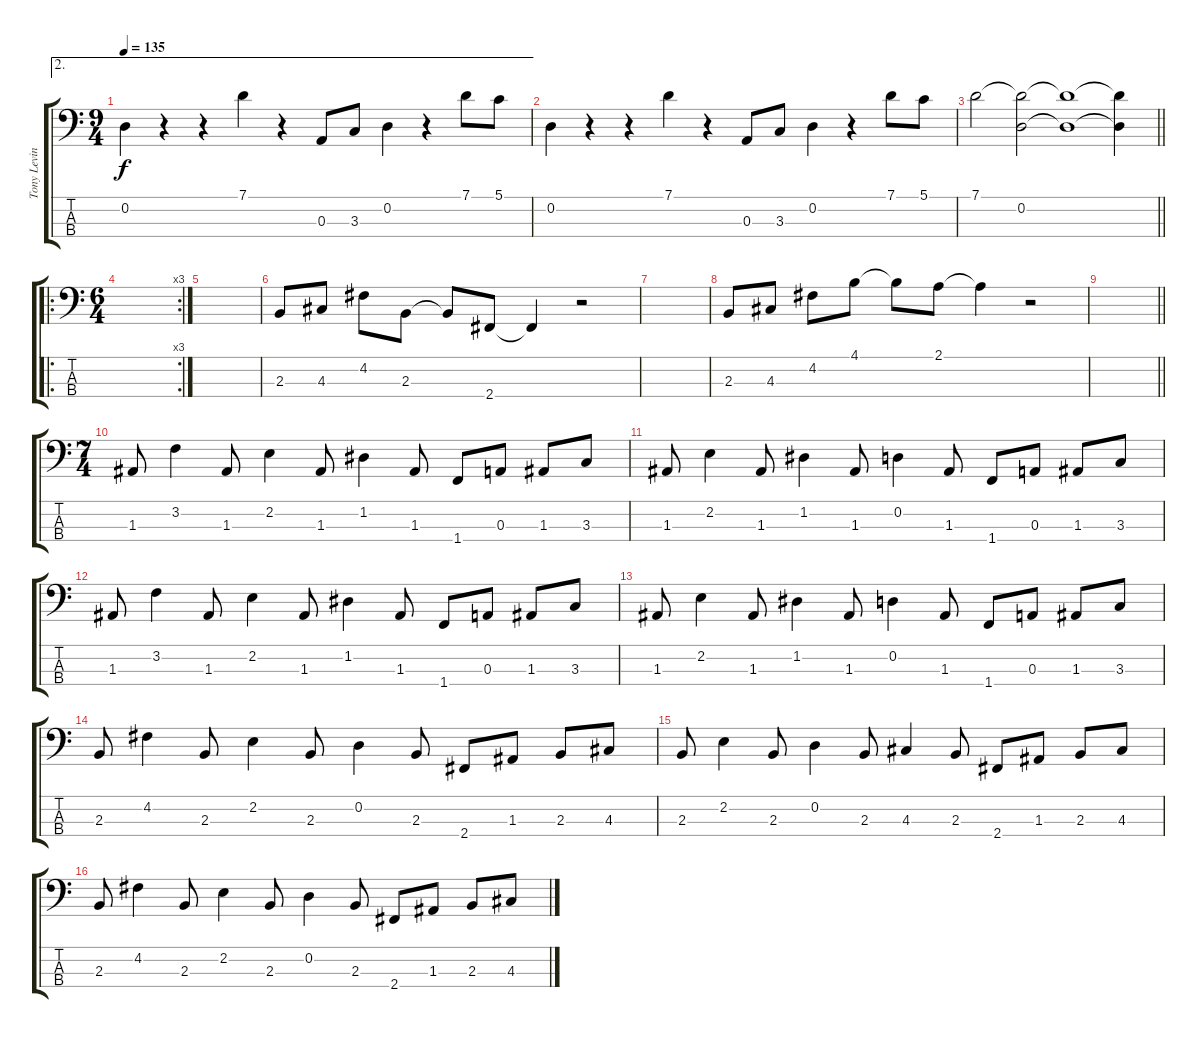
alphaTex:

\track ("Tony Levin" "Tony Levin") {instrument electricbassfinger}
\staff {score tabs}
\tuning (G2 D2 A1 E1) {hide}
\ae 2
\ts (9 4)
\tempo 135
\clef f4
\ks c
0.2.4{dy f} r.4 r.4 7.1.4 r.4 0.3.8 3.3.8 0.2.4 r.4 7.1.8 5.1.8 |
0.2.4 r.4 r.4 7.1.4 r.4 0.3.8 3.3.8 0.2.4 r.4 7.1.8 5.1.8 |
\barLineRight lightlight
7.1.2 (7.1{t} 0.2).2 (7.1{t} 0.2{t}).1 (7.1{t} 0.2{t}).4 |
\ro
\rc 3
\ts (6 4)
|
|
2.3.8 4.3.8 4.2.8 2.3.8 2.3{t}.8 2.4.8 2.4{t}.4 r.2 |
|
2.3.8 4.3.8 4.2.8 4.1.8 4.1{t}.8 2.1.8 2.1{t}.4 r.2 |
\barLineRight lightlight
|
\ts (7 4)
1.3.8 3.2.4 1.3.8 2.2.4 1.3.8 1.2.4 1.3.8 1.4.8 0.3.8 1.3.8 3.3.8 |
1.3.8 2.2.4 1.3.8 1.2.4 1.3.8 0.2.4 1.3.8 1.4.8 0.3.8 1.3.8 3.3.8 |
1.3.8 3.2.4 1.3.8 2.2.4 1.3.8 1.2.4 1.3.8 1.4.8 0.3.8 1.3.8 3.3.8 |
1.3.8 2.2.4 1.3.8 1.2.4 1.3.8 0.2.4 1.3.8 1.4.8 0.3.8 1.3.8 3.3.8 |
2.3.8 4.2.4 2.3.8 2.2.4 2.3.8 0.2.4 2.3.8 2.4.8 1.3.8 2.3.8 4.3.8 |
2.3.8 2.2.4 2.3.8 0.2.4 2.3.8 4.3.4 2.3.8 2.4.8 1.3.8 2.3.8 4.3.8 |
2.3.8 4.2.4 2.3.8 2.2.4 2.3.8 0.2.4 2.3.8 2.4.8 1.3.8 2.3.8 4.3.8
